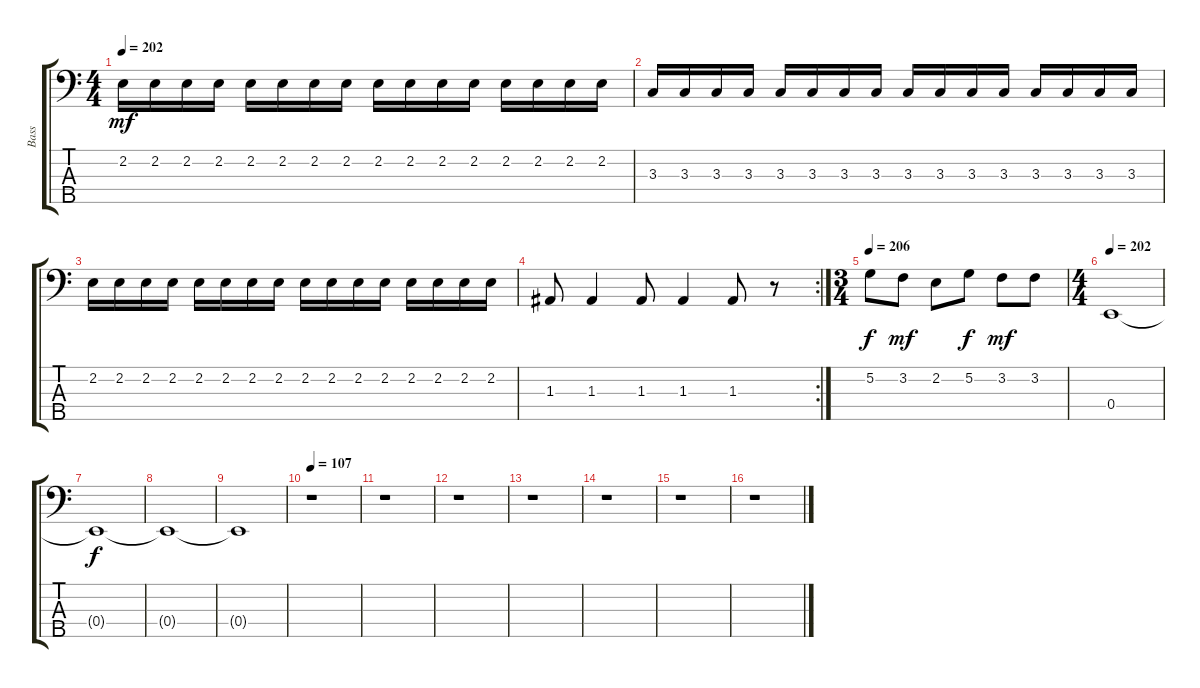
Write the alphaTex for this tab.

\track ("Bass" "Bass") {instrument electricbassfinger}
\staff {score tabs}
\tuning (G2 D2 A1 E1 B0) {hide}
\ts (4 4)
\tempo 202
\clef f4
\ks c
2.2.16{dy mf} 2.2.16 2.2.16 2.2.16 2.2.16 2.2.16 2.2.16 2.2.16 2.2.16 2.2.16 2.2.16 2.2.16 2.2.16 2.2.16 2.2.16 2.2.16 |
3.3.16 3.3.16 3.3.16 3.3.16 3.3.16 3.3.16 3.3.16 3.3.16 3.3.16 3.3.16 3.3.16 3.3.16 3.3.16 3.3.16 3.3.16 3.3.16 |
2.2.16 2.2.16 2.2.16 2.2.16 2.2.16 2.2.16 2.2.16 2.2.16 2.2.16 2.2.16 2.2.16 2.2.16 2.2.16 2.2.16 2.2.16 2.2.16 |
\rc 2
1.3.8 1.3.4 1.3.8 1.3.4 1.3.8 r.8 |
\ts (3 4)
\tempo 206
5.2.8{dy f} 3.2.8{dy mf} 2.2.8 5.2.8{dy f} 3.2.8{dy mf} 3.2.8 |
\ts (4 4)
\tempo 202
0.4.1 |
0.4{t}.1{dy f} |
0.4{t}.1 |
0.4{t}.1 |
\tempo 107
r.1 |
r.1 |
r.1 |
r.1 |
r.1 |
r.1 |
r.1
